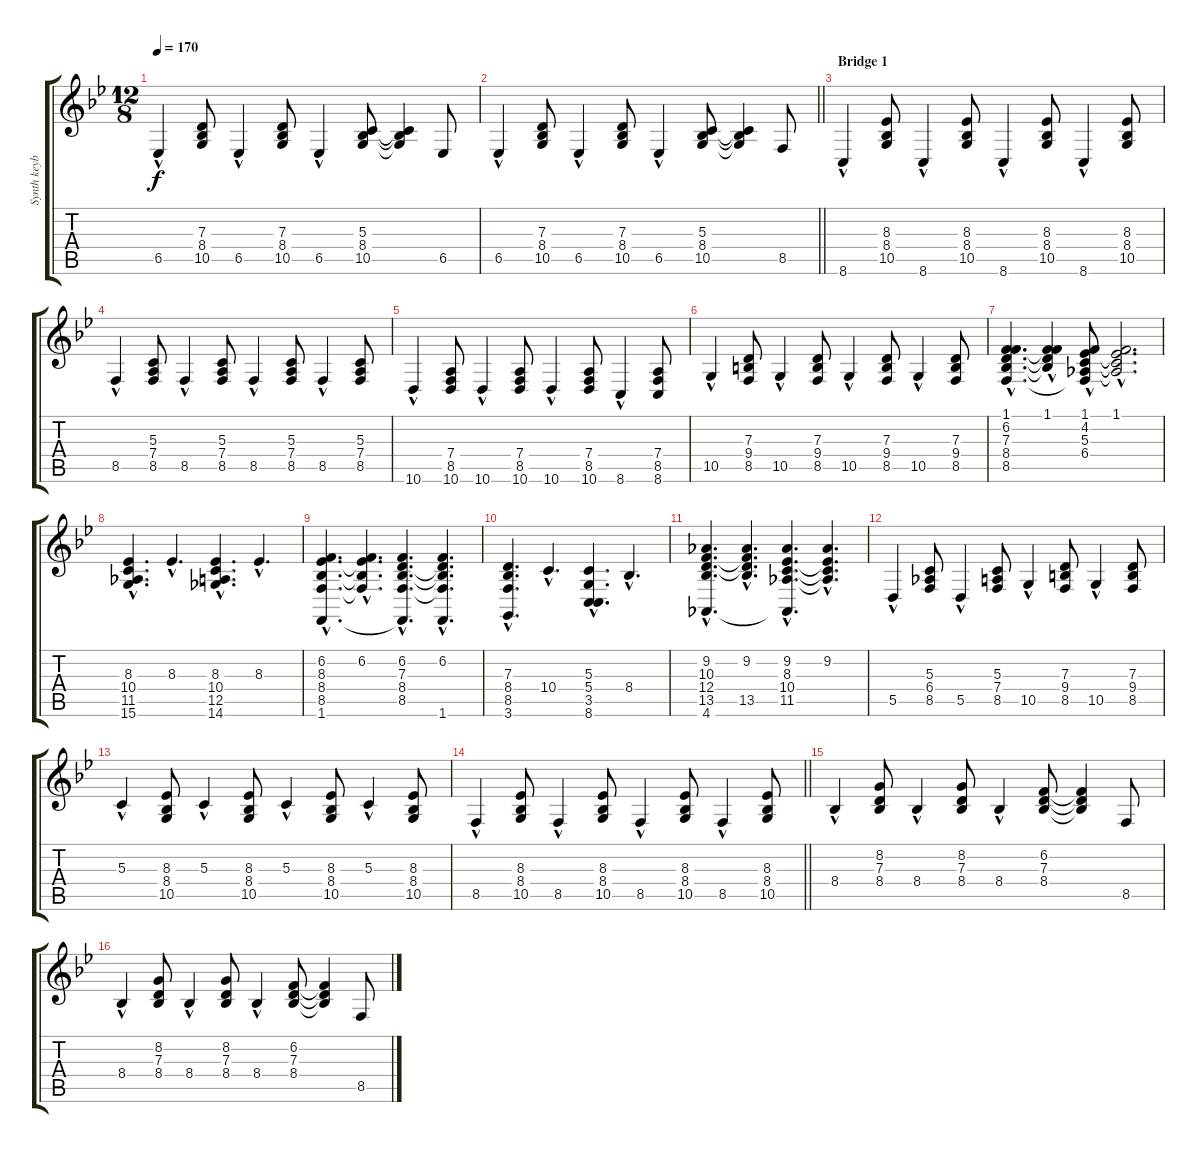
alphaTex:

\track ("Synth keyboard" "Synth keyb") {instrument lead2sawtooth}
\staff {score tabs}
\tuning (E4 B3 G3 D3 A2 E2) {hide}
\ts (12 8)
\tempo 170
\clef g2
\ks bb
6.5{hac}.4{dy f} (7.3 8.4 10.5).8 6.5{hac}.4 (7.3 8.4 10.5).8 6.5{hac}.4 (5.3 8.4 10.5).8 (5.3{t} 8.4{t} 10.5{t}).4 6.5.8 |
\barLineRight lightlight
6.5{hac}.4 (7.3 8.4 10.5).8 6.5{hac}.4 (7.3 8.4 10.5).8 6.5{hac}.4 (5.3 8.4 10.5).8 (5.3{t} 8.4{t} 10.5{t}).4 8.5.8 |
\section ("" "Bridge 1")
8.6{hac}.4 (8.3 8.4 10.5).8 8.6{hac}.4 (8.3 8.4 10.5).8 8.6{hac}.4 (8.3 8.4 10.5).8 8.6{hac}.4 (8.3 8.4 10.5).8 |
8.5{hac}.4 (5.3 7.4 8.5).8 8.5{hac}.4 (5.3 7.4 8.5).8 8.5{hac}.4 (5.3 7.4 8.5).8 8.5{hac}.4 (5.3 7.4 8.5).8 |
10.6{hac}.4 (7.4 8.5 10.6).8 10.6{hac}.4 (7.4 8.5 10.6).8 10.6{hac}.4 (7.4 8.5 10.6).8 8.6{hac}.4 (7.4 8.5 8.6).8 |
10.5{hac}.4 (7.3 9.4 8.5).8 10.5{hac}.4 (7.3 9.4 8.5).8 10.5{hac}.4 (7.3 9.4 8.5).8 10.5{hac}.4 (7.3 9.4 8.5).8 |
(1.1{hac} 6.2{hac} 7.3{hac} 8.4{hac} 8.5{hac}).4{d} (1.1{hac} 6.2{t} 7.3{t} 8.4{t}).4 (1.1{hac} 4.2 5.3 6.4 8.5{hac t}).8 (1.1{hac} 4.2{hac t} 5.3{hac t} 6.4{hac t}).2{d} |
(8.3{hac} 10.4{hac} 11.5{hac} 15.6{hac}).4{d} 8.3{hac}.4{d} (8.3{hac} 10.4{hac} 12.5{hac} 14.6{hac}).4{d} 8.3{hac}.4{d} |
(6.2{hac} 8.3{hac} 8.4{hac} 8.5{hac} 1.6{hac}).4{d} (6.2{hac} 8.3{t} 8.4{t} 8.5{t}).4{d} (6.2{hac} 7.3 8.4 8.5 1.6{t}).4{d} (6.2{hac} 7.3{hac t} 8.4{hac t} 8.5{hac t} 1.6).4{d} |
(7.3{hac} 8.4 8.5 3.6{hac}).4{d} 10.4{hac}.4{d} (5.3{hac} 5.4{hac} 3.5{hac} 8.6{hac}).4{d} 8.4{hac}.4{d} |
(9.2{hac} 10.3{hac} 12.4{hac} 13.5{hac} 4.6{hac}).4{d} (9.2{hac} 10.3{t} 12.4{t} 13.5).4{d} (9.2{hac} 8.3 10.4 11.5 4.6{hac t}).4{d} (9.2{hac} 8.3{t} 10.4{t} 11.5{t}).4{d} |
5.5{hac}.4 (5.3 6.4 8.5).8 5.5{hac}.4 (5.3 7.4 8.5).8 10.5{hac}.4 (7.3 9.4 8.5).8 10.5{hac}.4 (7.3 9.4 8.5).8 |
5.3{hac}.4 (8.3 8.4 10.5).8 5.3{hac}.4 (8.3 8.4 10.5).8 5.3{hac}.4 (8.3 8.4 10.5).8 5.3{hac}.4 (8.3 8.4 10.5).8 |
\barLineRight lightlight
8.5{hac}.4 (8.3 8.4 10.5).8 8.5{hac}.4 (8.3 8.4 10.5).8 8.5{hac}.4 (8.3 8.4 10.5).8 8.5{hac}.4 (8.3 8.4 10.5).8 |
8.4{hac}.4 (8.2 7.3 8.4).8 8.4{hac}.4 (8.2 7.3 8.4).8 8.4{hac}.4 (6.2 7.3 8.4).8 (6.2{t} 7.3{t} 8.4{t}).4 8.5.8 |
8.4{hac}.4 (8.2 7.3 8.4).8 8.4{hac}.4 (8.2 7.3 8.4).8 8.4{hac}.4 (6.2 7.3 8.4).8 (6.2{t} 7.3{t} 8.4{t}).4 8.5.8
